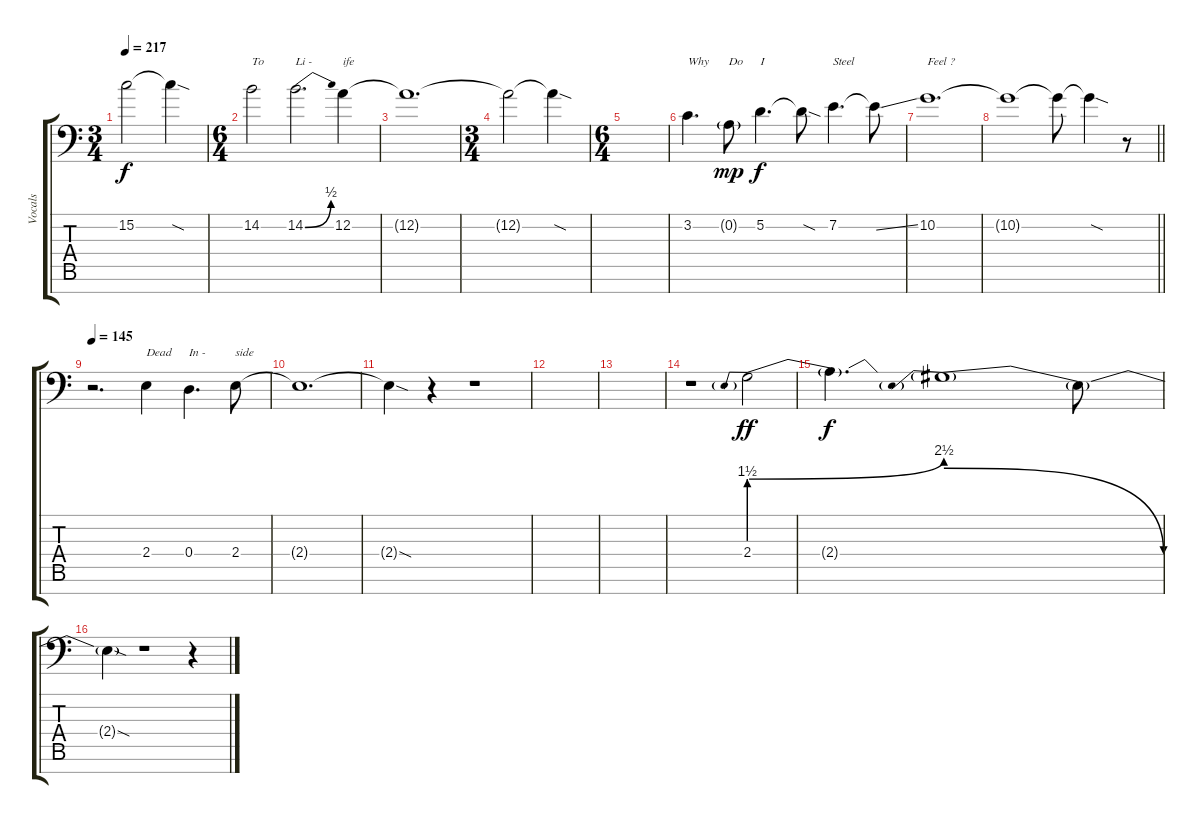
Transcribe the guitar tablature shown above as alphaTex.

\track ("Vocals" "Vocals") {instrument bassoon}
\staff {score tabs}
\tuning (D4 A3 E3 D3 A2 E2 A1) {hide}
\ts (3 4)
\tempo 217
\clef f4
\ks c
15.2{t}.2{dy f} 15.2{sod t}.4 |
\ts (6 4)
14.2.2{txt "To"} 14.2{be (bend 0 0 60 2)}.2{d txt "Li -"} 12.2.4{txt "ife"} |
12.2{t}.1{d} |
\ts (3 4)
12.2{t}.2 12.2{sod t}.4 |
\ts (6 4)
|
3.2.4{d txt "Why "} 0.2{g}.8{txt "Do " dy mp} 5.2.4{d txt "I" dy f} 5.2{sod t}.8 7.2.4{d txt "Steel"} 7.2{ss t}.8 |
10.2.1{d txt "Feel ?"} |
\barLineRight lightlight
10.2{t}.1 10.2{t}.8 10.2{sod t}.4 r.8 |
\section ("" "")
\tempo 145
r.2{d} 2.4.4{txt "Dead"} 0.4.4{d txt "In - "} 2.4.8{txt "side"} |
2.4{t}.1{d} |
2.4{sod t}.4 r.4 r.1 |
|
|
r.1 2.4{be (prebendbend 0 6 60 10)}.2{dy ff} |
2.4{t}.4{d dy f} 2.4{be (prebendrelease 0 8 60 0) t}.1 2.4{t}.8 |
2.4{sod t}.4 r.1 r.4
